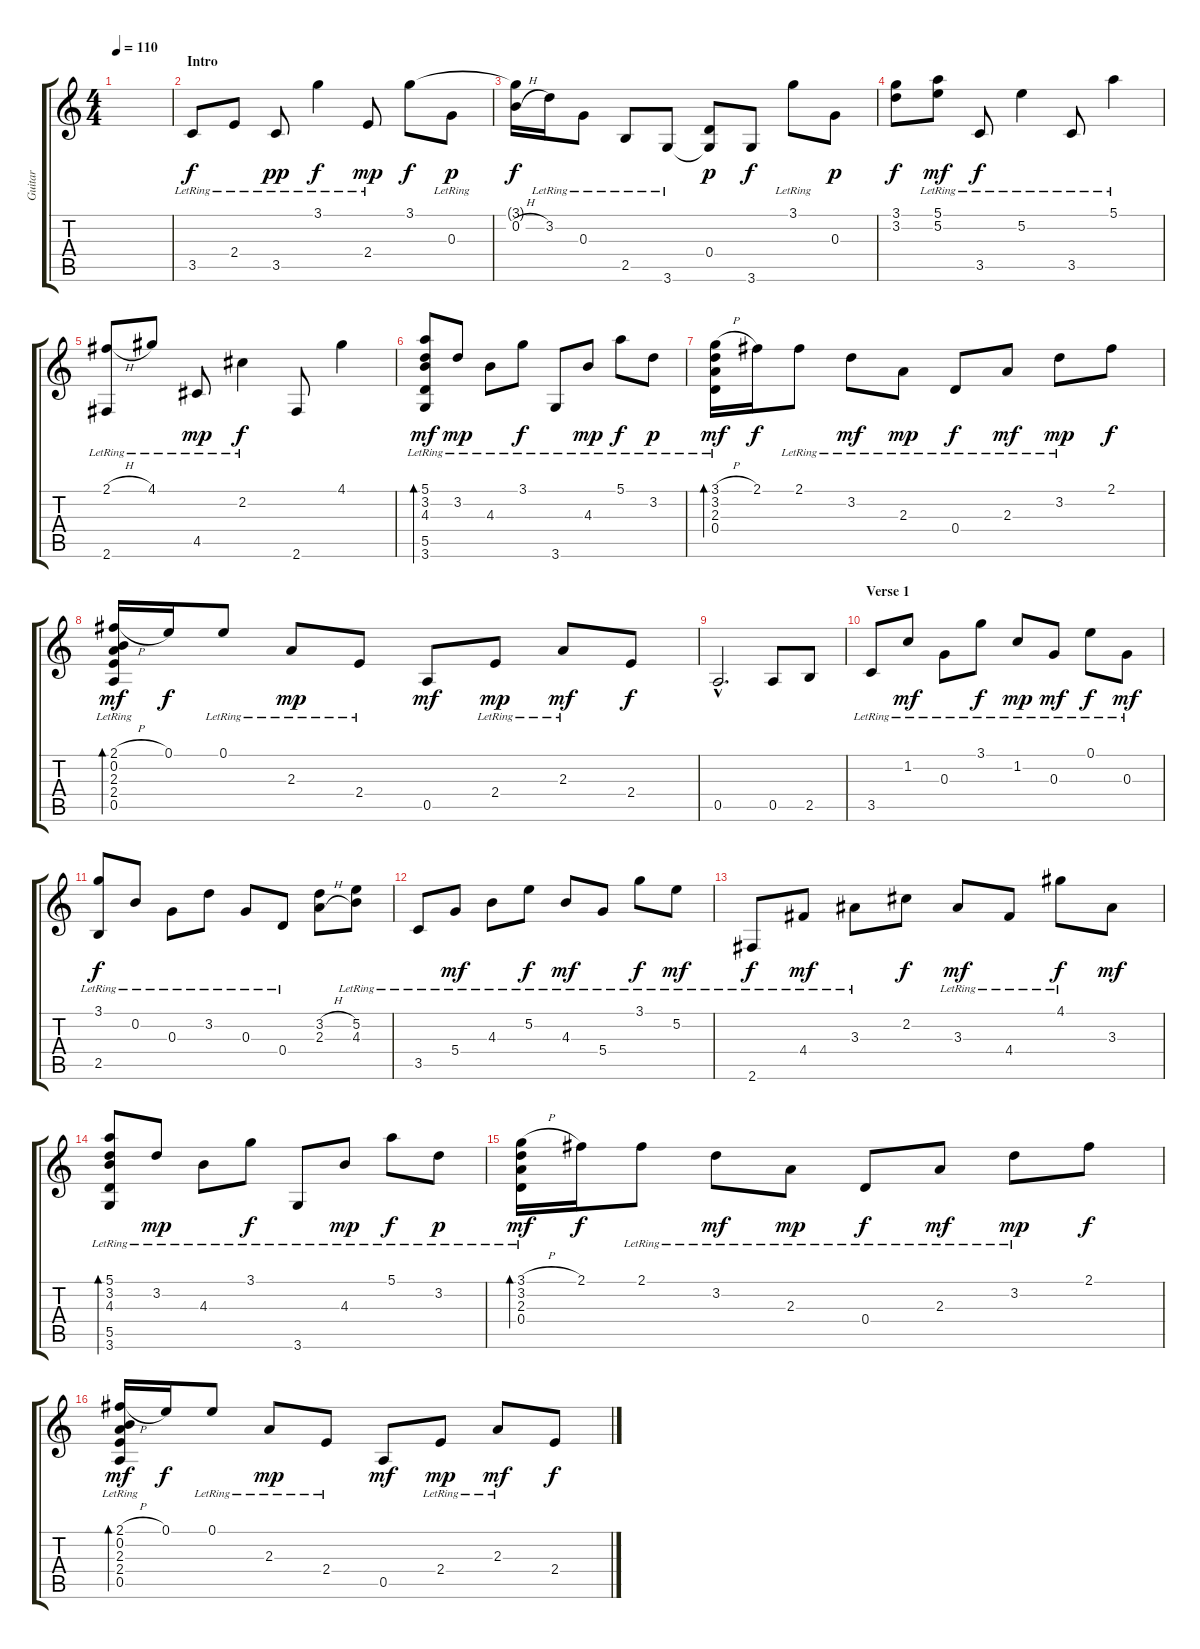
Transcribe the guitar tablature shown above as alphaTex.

\track ("Guitar" "Guitar") {instrument acousticguitarsteel}
\staff {score tabs}
\tuning (E4 B3 G3 D3 A2 E2) {hide}
\ts (4 4)
\tempo 110
\clef g2
\ks c
|
\section ("" "Intro")
3.5{lr}.8 2.4{lr}.8 3.5{lr}.8{dy pp} 3.1{lr}.4{dy f} 2.4{lr}.8{dy mp} 3.1.8{dy f} 0.3{lr}.8{dy p} |
(3.1{t} 0.2{h}).16{dy f} 3.2{lr}.16 0.3{lr}.8 2.5{lr}.8 3.6{lr}.8 (0.4 3.6{t}).8{dy p} 3.6.8{dy f} 3.1{lr}.8 0.3.8{dy p} |
(3.1 3.2).8{dy f} (5.1{lr} 5.2{lr}).8{dy mf} 3.5{lr}.8{dy f} 5.2{lr}.4 3.5{lr}.8 5.1{lr}.4 |
(2.1{h} 2.6{lr}).8 4.1{lr}.8 4.5{lr}.8{dy mp} 2.2{lr}.4{dy f} 2.6.8 4.1.4 |
(5.1{lr} 3.2{lr} 4.3{lr} 5.5{lr} 3.6{lr}).8{bd 240 dy mf} 3.2{lr}.8{dy mp} 4.3{lr}.8 3.1{lr}.8{dy f} 3.6{lr}.8 4.3{lr}.8{dy mp} 5.1{lr}.8{dy f} 3.2{lr}.8{dy p} |
(3.1{h} 3.2{lr} 2.3{lr} 0.4{lr}).16{bd 240 dy mf} 2.1.16{dy f} 2.1{lr}.8 3.2{lr}.8{dy mf} 2.3{lr}.8{dy mp} 0.4{lr}.8{dy f} 2.3{lr}.8{dy mf} 3.2{lr}.8{dy mp} 2.1.8{dy f} |
(2.1{h} 0.2{lr} 2.3{lr} 2.4{lr} 0.5{lr}).16{bd 240 dy mf} 0.1.16{dy f} 0.1{lr}.8 2.3{lr}.8{dy mp} 2.4{lr}.8 0.5.8{dy mf} 2.4{lr}.8{dy mp} 2.3{lr}.8{dy mf} 2.4.8{dy f} |
0.5{hac}.2{d} 0.5.8 2.5.8 |
\section ("" "Verse 1")
3.5{lr}.8 1.2{lr}.8{dy mf} 0.3{lr}.8 3.1{lr}.8{dy f} 1.2{lr}.8{dy mp} 0.3{lr}.8{dy mf} 0.1{lr}.8{dy f} 0.3{lr}.8{dy mf} |
(3.1{lr} 2.5{lr}).8{dy f} 0.2{lr}.8 0.3{lr}.8 3.2{lr}.8 0.3{lr}.8 0.4{lr}.8 (3.2{h} 2.3{h}).8 (5.2{lr} 4.3{lr}).8 |
3.5{lr}.8 5.4{lr}.8{dy mf} 4.3{lr}.8 5.2{lr}.8{dy f} 4.3{lr}.8{dy mf} 5.4{lr}.8 3.1{lr}.8{dy f} 5.2{lr}.8{dy mf} |
2.6{lr}.8{dy f} 4.4{lr}.8{dy mf} 3.3{lr}.8 2.2.8{dy f} 3.3{lr}.8{dy mf} 4.4{lr}.8 4.1{lr}.8{dy f} 3.3.8{dy mf} |
(5.1{lr} 3.2{lr} 4.3{lr} 5.5{lr} 3.6{lr}).8{bd 240} 3.2{lr}.8{dy mp} 4.3{lr}.8 3.1{lr}.8{dy f} 3.6{lr}.8 4.3{lr}.8{dy mp} 5.1{lr}.8{dy f} 3.2{lr}.8{dy p} |
(3.1{h} 3.2{lr} 2.3{lr} 0.4{lr}).16{bd 240 dy mf} 2.1.16{dy f} 2.1{lr}.8 3.2{lr}.8{dy mf} 2.3{lr}.8{dy mp} 0.4{lr}.8{dy f} 2.3{lr}.8{dy mf} 3.2{lr}.8{dy mp} 2.1.8{dy f} |
(2.1{h} 0.2{lr} 2.3{lr} 2.4{lr} 0.5{lr}).16{bd 240 dy mf} 0.1.16{dy f} 0.1{lr}.8 2.3{lr}.8{dy mp} 2.4{lr}.8 0.5.8{dy mf} 2.4{lr}.8{dy mp} 2.3{lr}.8{dy mf} 2.4.8{dy f}
